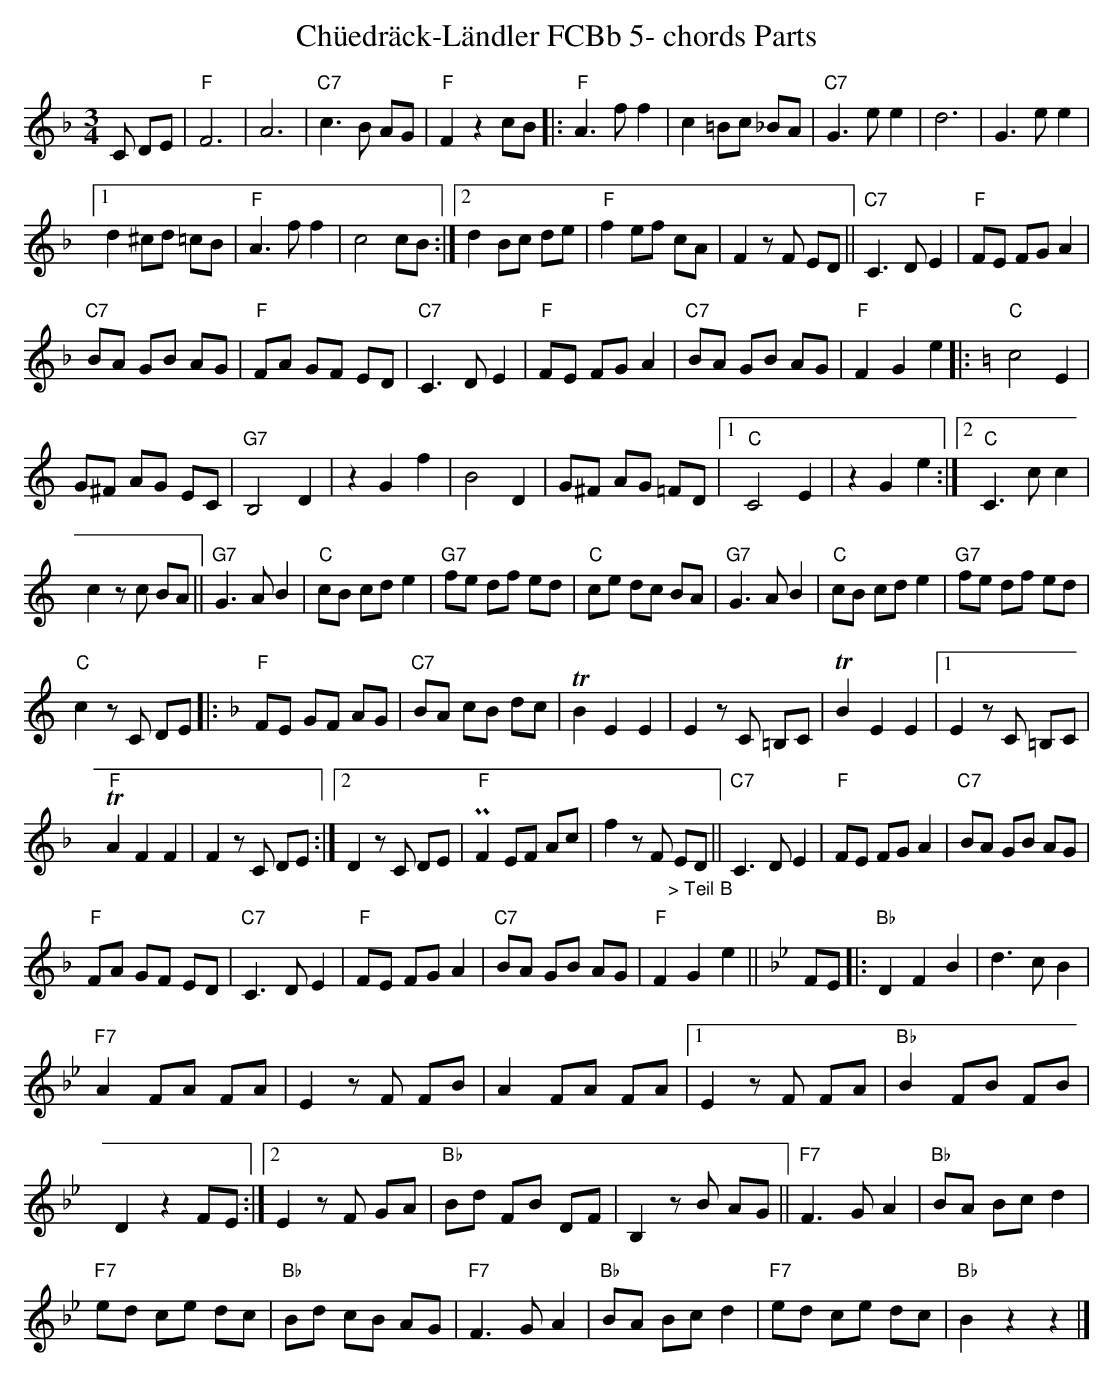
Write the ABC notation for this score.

X:1
T:Ch\"uedr\"ack-L\"andler FCBb 5- chords Parts
M:3/4
L:1/8
K:Fmaj%%MIDI gchordon
C DE | "F"F6 | A6 | "C7"c3B AG | "F"F2z2 cB |: "F"A3ff2 | c2 =Bc _BA | "C7"G3ee2 | d6 | \
G3ee2 |1
d2 ^cd =cB | "F"A3ff2 | c4 cB :|2 d2 Bc de | "F"f2 ef cA | F2zF ED ||"C7"C3DE2 | "F"FE FG A2 |
"C7"BA GB AG | "F"FA GF ED | "C7"C3DE2 | "F"FE FG A2 | "C7"BA GB AG | "F"F2G2e2 |: [K:Cmaj] "C"c4E2 |
G^F AG EC | "G7"B,4D2 | \
z2 G2f2 | B4D2 | G^F AG =FD |1 "C"C4E2 | z2G2e2 :|2 "C"C3cc2 |
c2zc BA || "G7"G3AB2 | "C"cB cd e2 | \
"G7"fe df ed | "C"ce dc BA | "G7"G3AB2 | "C"cB cd e2 | "G7"fe df ed |
"C"c2zC DE |:[K:Fmaj] \
"F"FE GF AG | "C7"BA cB dc | TB2E2E2 | E2zC =B,C | TB2E2E2 |1 E2zC =B,C |
"F"TA2F2F2 | F2zC DE :|2 \
D2zC DE | "F"PF2EF Ac | f2zF "_> Teil B"ED || [K:Fmaj] "C7"C3DE2 | "F"FE FG A2 | \
"C7"BA GB AG |
"F"FA GF ED | "C7"C3DE2 | "F"FE FG A2 | "C7"BA GB AG | "F"F2G2e2 || \
[K:Bbmaj] FE |: "Bb"D2F2B2 | d3cB2 |
"F7"A2FA FA | \
E2zF FB | A2 FA FA |1 E2zF FA | "Bb"B2 FB FB |
D2z2 FE :|2 E2zF GA | "Bb"Bd FB DF | B,2zB AG || \
"F7"F3GA2 | "Bb"BA Bc d2 |
"F7"ed ce dc | "Bb"Bd cB AG | "F7"F3GA2 | "Bb"BA Bcd2 | "F7"ed ce dc | "Bb"B2z2z2 |]
